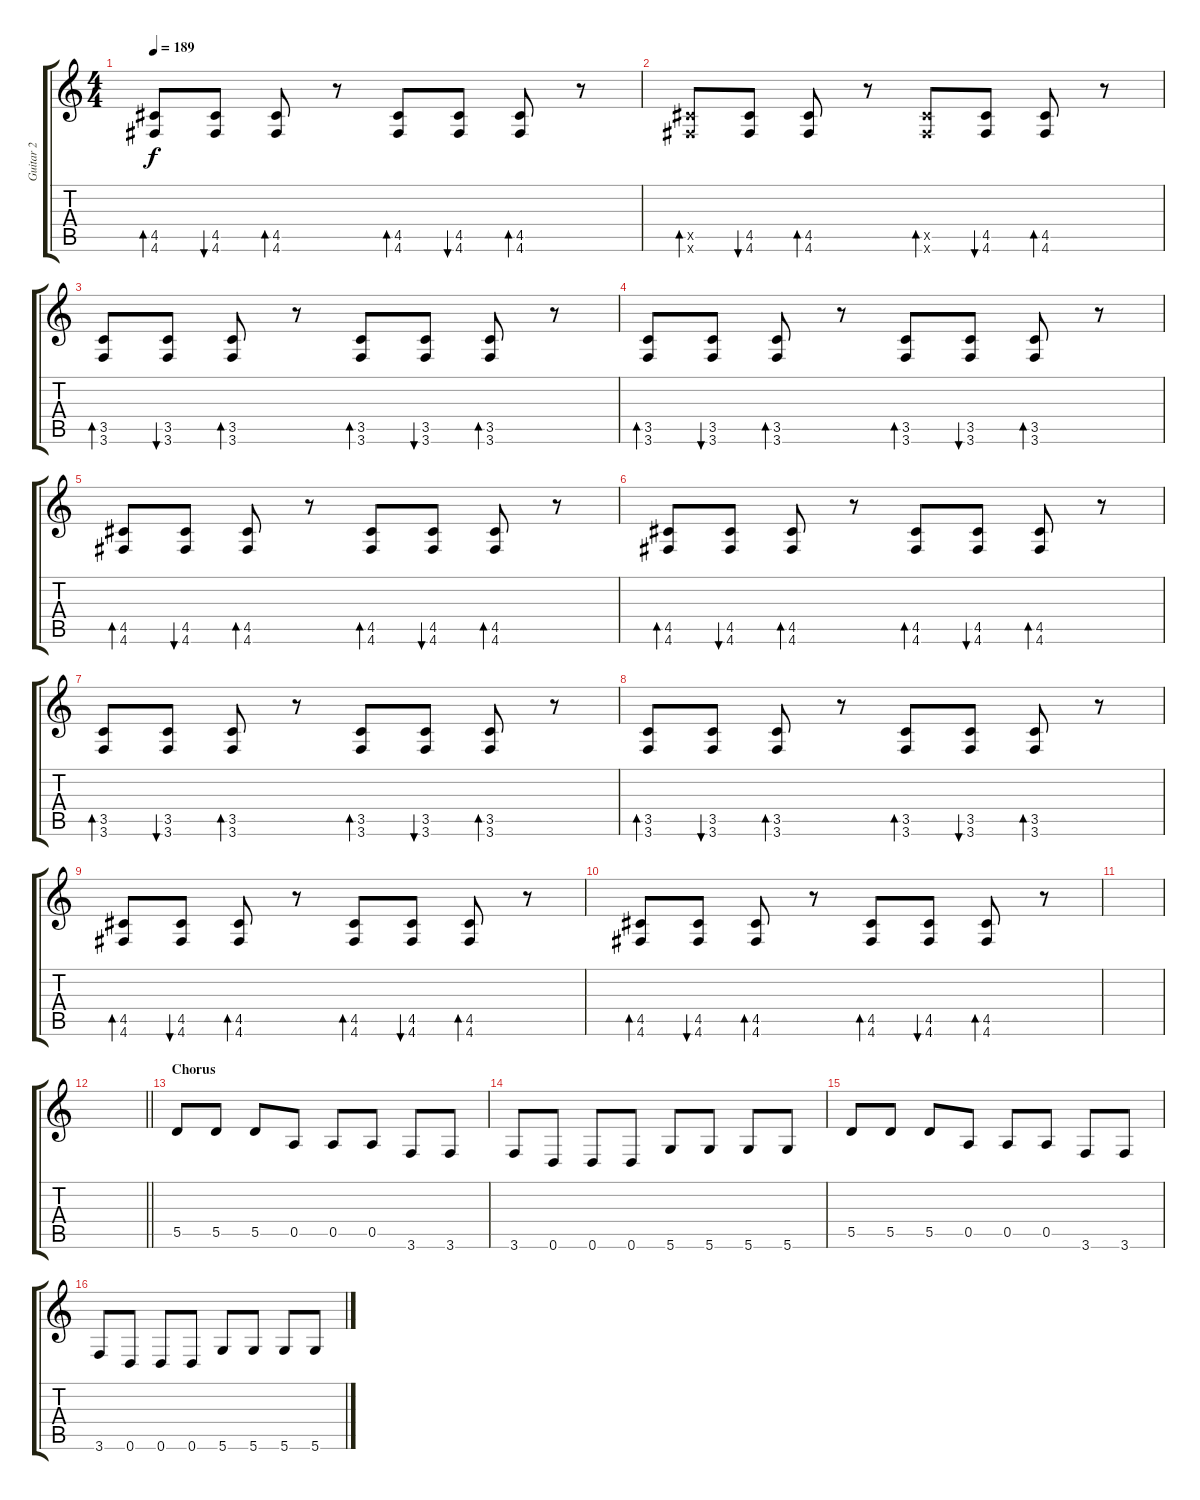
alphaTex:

\track ("Guitar 2" "Guitar 2") {instrument overdrivenguitar}
\staff {score tabs}
\tuning (E4 B3 G3 D3 A2 D2) {hide}
\ts (4 4)
\tempo 189
\clef g2
\ks c
(4.5 4.6).8{bd 60 dy f} (4.5 4.6).8{bu 60} (4.5 4.6).8{bd 60} r.8 (4.5 4.6).8{bd 60} (4.5 4.6).8{bu 60} (4.5 4.6).8{bd 60} r.8 |
(4.5{x} 4.6{x}).8{bd 60} (4.5 4.6).8{bu 60} (4.5 4.6).8{bd 60} r.8 (4.5{x} 4.6{x}).8{bd 60} (4.5 4.6).8{bu 60} (4.5 4.6).8{bd 60} r.8 |
(3.5 3.6).8{bd 60} (3.5 3.6).8{bu 60} (3.5 3.6).8{bd 60} r.8 (3.5 3.6).8{bd 60} (3.5 3.6).8{bu 60} (3.5 3.6).8{bd 60} r.8 |
(3.5 3.6).8{bd 60} (3.5 3.6).8{bu 60} (3.5 3.6).8{bd 60} r.8 (3.5 3.6).8{bd 60} (3.5 3.6).8{bu 60} (3.5 3.6).8{bd 60} r.8 |
(4.5 4.6).8{bd 60} (4.5 4.6).8{bu 60} (4.5 4.6).8{bd 60} r.8 (4.5 4.6).8{bd 60} (4.5 4.6).8{bu 60} (4.5 4.6).8{bd 60} r.8 |
(4.5 4.6).8{bd 60} (4.5 4.6).8{bu 60} (4.5 4.6).8{bd 60} r.8 (4.5 4.6).8{bd 60} (4.5 4.6).8{bu 60} (4.5 4.6).8{bd 60} r.8 |
(3.5 3.6).8{bd 60} (3.5 3.6).8{bu 60} (3.5 3.6).8{bd 60} r.8 (3.5 3.6).8{bd 60} (3.5 3.6).8{bu 60} (3.5 3.6).8{bd 60} r.8 |
(3.5 3.6).8{bd 60} (3.5 3.6).8{bu 60} (3.5 3.6).8{bd 60} r.8 (3.5 3.6).8{bd 60} (3.5 3.6).8{bu 60} (3.5 3.6).8{bd 60} r.8 |
(4.5 4.6).8{bd 60} (4.5 4.6).8{bu 60} (4.5 4.6).8{bd 60} r.8 (4.5 4.6).8{bd 60} (4.5 4.6).8{bu 60} (4.5 4.6).8{bd 60} r.8 |
(4.5 4.6).8{bd 60} (4.5 4.6).8{bu 60} (4.5 4.6).8{bd 60} r.8 (4.5 4.6).8{bd 60} (4.5 4.6).8{bu 60} (4.5 4.6).8{bd 60} r.8 |
|
\barLineRight lightlight
|
\section ("" "Chorus ")
5.5.8 5.5.8 5.5.8 0.5.8 0.5.8 0.5.8 3.6.8 3.6.8 |
3.6.8 0.6.8 0.6.8 0.6.8 5.6.8 5.6.8 5.6.8 5.6.8 |
5.5.8 5.5.8 5.5.8 0.5.8 0.5.8 0.5.8 3.6.8 3.6.8 |
3.6.8 0.6.8 0.6.8 0.6.8 5.6.8 5.6.8 5.6.8 5.6.8
